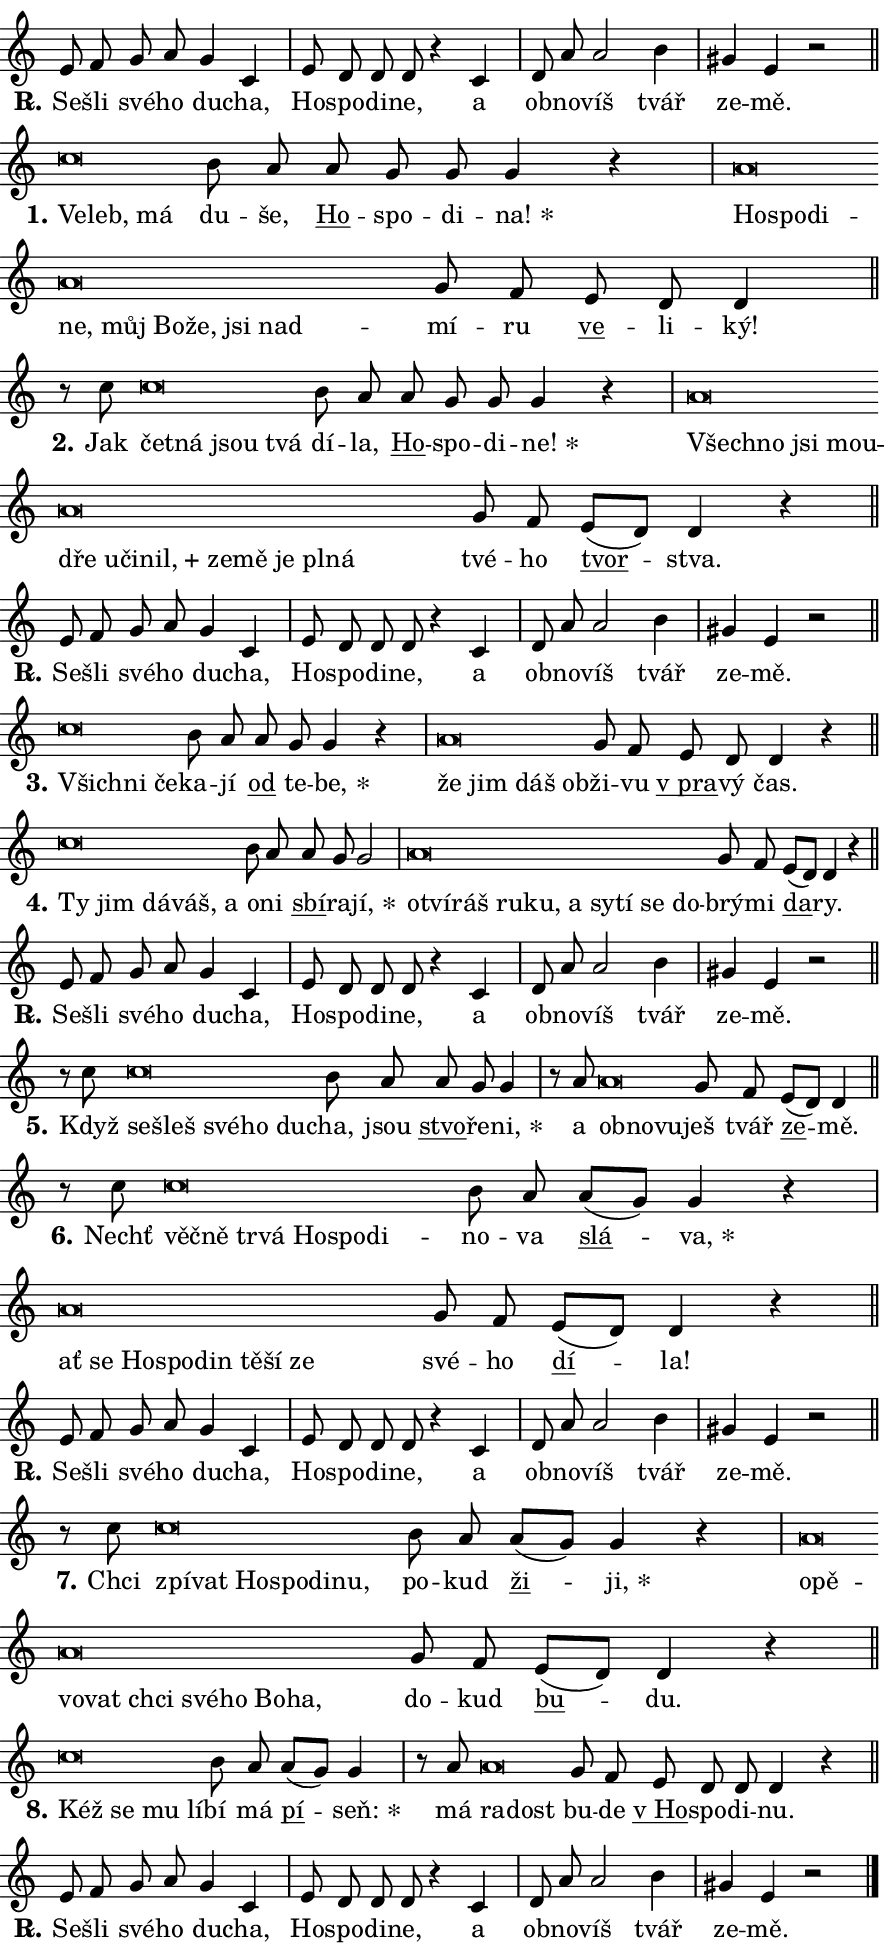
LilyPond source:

\version "2.24.0"
\header { tagline = "" }
\paper {
  indent = 0\cm
  top-margin = 0\cm
  right-margin = 0.13\cm % to fit lyric hyphens
  bottom-margin = 0\cm
  left-margin = 0\cm
  paper-width = 15\cm
  page-breaking = #ly:one-page-breaking
  system-system-spacing.basic-distance = #11
  score-system-spacing.basic-distance = #11
  ragged-last = ##f
}


%% Author: Thomas Morley
%% https://lists.gnu.org/archive/html/lilypond-user/2020-05/msg00002.html
#(define (line-position grob)
"Returns position of @var[grob} in current system:
   @code{'start}, if at first time-step
   @code{'end}, if at last time-step
   @code{'middle} otherwise
"
  (let* ((col (ly:item-get-column grob))
         (ln (ly:grob-object col 'left-neighbor))
         (rn (ly:grob-object col 'right-neighbor))
         (col-to-check-left (if (ly:grob? ln) ln col))
         (col-to-check-right (if (ly:grob? rn) rn col))
         (break-dir-left
           (and
             (ly:grob-property col-to-check-left 'non-musical #f)
             (ly:item-break-dir col-to-check-left)))
         (break-dir-right
           (and
             (ly:grob-property col-to-check-right 'non-musical #f)
             (ly:item-break-dir col-to-check-right))))
        (cond ((eqv? 1 break-dir-left) 'start)
              ((eqv? -1 break-dir-right) 'end)
              (else 'middle))))

#(define (tranparent-at-line-position vctor)
  (lambda (grob)
  "Relying on @code{line-position} select the relevant enry from @var{vctor}.
Used to determine transparency,"
    (case (line-position grob)
      ((end) (not (vector-ref vctor 0)))
      ((middle) (not (vector-ref vctor 1)))
      ((start) (not (vector-ref vctor 2))))))

noteHeadBreakVisibility =
#(define-music-function (break-visibility)(vector?)
"Makes @code{NoteHead}s transparent relying on @var{break-visibility}"
#{
  \override NoteHead.transparent =
    #(tranparent-at-line-position break-visibility)
#})

#(define delete-ledgers-for-transparent-note-heads
  (lambda (grob)
    "Reads whether a @code{NoteHead} is transparent.
If so this @code{NoteHead} is removed from @code{'note-heads} from
@var{grob}, which is supposed to be @code{LedgerLineSpanner}.
As a result ledgers are not printed for this @code{NoteHead}"
    (let* ((nhds-array (ly:grob-object grob 'note-heads))
           (nhds-list
             (if (ly:grob-array? nhds-array)
                 (ly:grob-array->list nhds-array)
                 '()))
           ;; Relies on the transparent-property being done before
           ;; Staff.LedgerLineSpanner.after-line-breaking is executed.
           ;; This is fragile ...
           (to-keep
             (remove
               (lambda (nhd)
                 (ly:grob-property nhd 'transparent #f))
               nhds-list)))
      ;; TODO find a better method to iterate over grob-arrays, similiar
      ;; to filter/remove etc for lists
      ;; For now rebuilt from scratch
      (set! (ly:grob-object grob 'note-heads)  '())
      (for-each
        (lambda (nhd)
          (ly:pointer-group-interface::add-grob grob 'note-heads nhd))
        to-keep))))

squashNotes = {
  \override NoteHead.X-extent = #'(-0.2 . 0.2)
  \override NoteHead.Y-extent = #'(-0.75 . 0)
  \override NoteHead.stencil =
    #(lambda (grob)
       (let ((pos (ly:grob-property grob 'staff-position)))
         (begin
           (if (< pos -7) (display "ERROR: Lower brevis then expected\n") (display ""))
           (if (<= pos -6) ly:text-interface::print ly:note-head::print))))
}
unSquashNotes = {
  \revert NoteHead.X-extent
  \revert NoteHead.Y-extent
  \revert NoteHead.stencil
}

hideNotes = \noteHeadBreakVisibility #begin-of-line-visible
unHideNotes = \noteHeadBreakVisibility #all-visible

% work-around for resetting accidentals
% https://lilypond.org/doc/v2.23/Documentation/notation/displaying-rhythms#unmetered-music
cadenzaMeasure = {
  \cadenzaOff
  \partial 1024 s1024
  \cadenzaOn
}

#(define-markup-command (accent layout props text) (markup?)
  "Underline accented syllable"
  (interpret-markup layout props
    #{\markup \override #'(offset . 4.3) \underline { #text }#}))

responsum = \markup \concat {
  "R" \hspace #-1.05 \path #0.1 #'((moveto 0 0.07) (lineto 0.9 0.8)) \hspace #0.05 "."
}

spaceSize = #0.6828661417322834 % exact space size for TeX Gyre Schola

\layout {
  \context {
    \Staff
    \remove "Time_signature_engraver"
    \override LedgerLineSpanner.after-line-breaking = #delete-ledgers-for-transparent-note-heads
  }
  \context {
    \Lyrics {
      \override LyricSpace.minimum-distance = \spaceSize
      \override LyricText.font-name = #"TeX Gyre Schola"
      \override LyricText.font-size = 1
      \override StanzaNumber.font-name = #"TeX Gyre Schola Bold"
      \override StanzaNumber.font-size = 1
    }
  }
  \context {
    \Score 
    \override NoteHead.text =
      #(lambda (grob) 
        (let ((pos (ly:grob-property grob 'staff-position)))
          #{\markup {
            \combine
              \halign #-0.55 \raise #(if (= pos -6) 0 0.5) \override #'(thickness . 2) \draw-line #'(3.2 . 0)
              \musicglyph "noteheads.sM1"
          }#}))
  }
}

% magnetic-lyrics.ily
%
%   written by
%     Jean Abou Samra <jean@abou-samra.fr>
%     Werner Lemberg <wl@gnu.org>
%
%   adapted by
%     Jiri Hon <jiri.hon@gmail.com>
%
% Version 2022-Apr-15

% https://www.mail-archive.com/lilypond-user@gnu.org/msg149350.html

#(define (Left_hyphen_pointer_engraver context)
   "Collect syllable-hyphen-syllable occurrences in lyrics and store
them in properties.  This engraver only looks to the left.  For
example, if the lyrics input is @code{foo -- bar}, it does the
following.

@itemize @bullet
@item
Set the @code{text} property of the @code{LyricHyphen} grob between
@q{foo} and @q{bar} to @code{foo}.

@item
Set the @code{left-hyphen} property of the @code{LyricText} grob with
text @q{foo} to the @code{LyricHyphen} grob between @q{foo} and
@q{bar}.
@end itemize

Use this auxiliary engraver in combination with the
@code{lyric-@/text::@/apply-@/magnetic-@/offset!} hook."
   (let ((hyphen #f)
         (text #f))
     (make-engraver
      (acknowledgers
       ((lyric-syllable-interface engraver grob source-engraver)
        (set! text grob)))
      (end-acknowledgers
       ((lyric-hyphen-interface engraver grob source-engraver)
        ;(when (not (grob::has-interface grob 'lyric-space-interface))
          (set! hyphen grob)));)
      ((stop-translation-timestep engraver)
       (when (and text hyphen)
         (ly:grob-set-object! text 'left-hyphen hyphen))
       (set! text #f)
       (set! hyphen #f)))))

#(define (lyric-text::apply-magnetic-offset! grob)
   "If the space between two syllables is less than the value in
property @code{LyricText@/.details@/.squash-threshold}, move the right
syllable to the left so that it gets concatenated with the left
syllable.

Use this function as a hook for
@code{LyricText@/.after-@/line-@/breaking} if the
@code{Left_@/hyphen_@/pointer_@/engraver} is active."
   (let ((hyphen (ly:grob-object grob 'left-hyphen #f)))
     (when hyphen
       (let ((left-text (ly:spanner-bound hyphen LEFT)))
         (when (grob::has-interface left-text 'lyric-syllable-interface)
           (let* ((common (ly:grob-common-refpoint grob left-text X))
                  (this-x-ext (ly:grob-extent grob common X))
                  (left-x-ext
                   (begin
                     ;; Trigger magnetism for left-text.
                     (ly:grob-property left-text 'after-line-breaking)
                     (ly:grob-extent left-text common X)))
                  ;; `delta` is the gap width between two syllables.
                  (delta (- (interval-start this-x-ext)
                            (interval-end left-x-ext)))
                  (details (ly:grob-property grob 'details))
                  (threshold (assoc-get 'squash-threshold details 0.2)))
             (when (< delta threshold)
               (let* (;; We have to manipulate the input text so that
                      ;; ligatures crossing syllable boundaries are not
                      ;; disabled.  For languages based on the Latin
                      ;; script this is essentially a beautification.
                      ;; However, for non-Western scripts it can be a
                      ;; necessity.
                      (lt (ly:grob-property left-text 'text))
                      (rt (ly:grob-property grob 'text))
                      (is-space (grob::has-interface hyphen 'lyric-space-interface))
                      (space (if is-space " " ""))
                      (extra-delta (if is-space spaceSize 0))
                      ;; Append new syllable.
                      (ltrt-space (if (and (string? lt) (string? rt))
                                (string-append lt space rt)
                                (make-concat-markup (list lt space rt))))
                      ;; Right-align `ltrt` to the right side.
                      (ltrt-space-markup (grob-interpret-markup
                               grob
                               (make-translate-markup
                                (cons (interval-length this-x-ext) 0)
                                (make-right-align-markup ltrt-space)))))
                 (begin
                   ;; Don't print `left-text`.
                   (ly:grob-set-property! left-text 'stencil #f)
                   ;; Set text and stencil (which holds all collected
                   ;; syllables so far) and shift it to the left.
                   (ly:grob-set-property! grob 'text ltrt-space)
                   (ly:grob-set-property! grob 'stencil ltrt-space-markup)
                   (ly:grob-translate-axis! grob (- (- delta extra-delta)) X))))))))))


#(define (lyric-hyphen::displace-bounds-first grob)
   ;; Make very sure this callback isn't triggered too early.
   (let ((left (ly:spanner-bound grob LEFT))
         (right (ly:spanner-bound grob RIGHT)))
     (ly:grob-property left 'after-line-breaking)
     (ly:grob-property right 'after-line-breaking)
     (ly:lyric-hyphen::print grob)))

squashThreshold = #0.4

\layout {
  \context {
    \Lyrics
    \consists #Left_hyphen_pointer_engraver
    \override LyricText.after-line-breaking =
      #lyric-text::apply-magnetic-offset!
    \override LyricHyphen.stencil = #lyric-hyphen::displace-bounds-first
    \override LyricText.details.squash-threshold = \squashThreshold
    \override LyricHyphen.minimum-distance = 0
    \override LyricHyphen.minimum-length = \squashThreshold
  }
}

squashText = \override LyricText.details.squash-threshold = 9999
unSquashText = \override LyricText.details.squash-threshold = \squashThreshold

leftText = \override LyricText.self-alignment-X = #LEFT
unLeftText = \revert LyricText.self-alignment-X

starOffset = #(lambda (grob) 
                (let ((x_offset (ly:self-alignment-interface::aligned-on-x-parent grob)))
                  (if (= x_offset 0) 0 (+ x_offset 1.2))))

star = #(define-music-function (syllable)(string?)
"Append star separator at the end of a syllable"
#{
  \once \override LyricText.X-offset = #starOffset
  \lyricmode { \markup {
    #syllable
    \override #'((font-name . "TeX Gyre Schola Bold")) \hspace #0.2 \lower #0.65 \larger "*"
  } }
#})

starAccent = #(define-music-function (syllable)(string?)
"Append star separator at the end of a syllable and make accent"
#{
  \once \override LyricText.X-offset = #starOffset
  \lyricmode { \markup {
    \accent #syllable
    \override #'((font-name . "TeX Gyre Schola Bold")) \hspace #0.2 \lower #0.65 \larger "*"
  } }
#})

breath = #(define-music-function (syllable)(string?)
"Append breathing indicator at the end of a syllable"
#{
  \lyricmode { \markup { #syllable "+" } }
#})

optionalBreath = #(define-music-function (syllable)(string?)
"Append optional breathing indicator at the end of a syllable"
#{
  \lyricmode { \markup { #syllable "(+)" } }
#})


\score {
    <<
        \new Voice = "melody" { \cadenzaOn \key c \major \relative { e'8 f g a g4 c, \cadenzaMeasure \bar "|" e8 d d d r4 c \cadenzaMeasure \bar "|" d8 a' a2 b4 \cadenzaMeasure \bar "|" gis e r2 \cadenzaMeasure \bar "||" \break } }
        \new Lyrics \lyricsto "melody" { \lyricmode { \set stanza = \responsum
Se -- šli své -- ho du -- cha, Ho -- spo -- di -- ne, a ob -- no -- víš tvář ze -- mě. } }
    >>
    \layout {}
}

\score {
    <<
        \new Voice = "melody" { \cadenzaOn \key c \major \relative { \squashNotes c''\breve*1/16 \hideNotes \breve*1/16 \breve*1/16 \bar "" \unHideNotes \unSquashNotes b8 a \bar "" a g g g4 r \cadenzaMeasure \bar "|" \squashNotes a\breve*1/16 \hideNotes \breve*1/16 \bar "" \breve*1/16 \bar "" \breve*1/16 \bar "" \breve*1/16 \bar "" \breve*1/16 \bar "" \breve*1/16 \bar "" \breve*1/16 \breve*1/16 \bar "" \unHideNotes \unSquashNotes g8 f \bar "" e d d4 \cadenzaMeasure \bar "||" \break } }
        \new Lyrics \lyricsto "melody" { \lyricmode { \set stanza = "1."
\leftText Ve -- \squashText leb, má \unLeftText \unSquashText du -- še, \markup \accent Ho -- spo -- di -- \star na! \leftText Ho -- \squashText spo -- di -- ne, můj Bo -- že, jsi nad -- \unLeftText \unSquashText mí -- ru \markup \accent ve -- li -- ký! } }
    >>
    \layout {}
}

\score {
    <<
        \new Voice = "melody" { \cadenzaOn \key c \major \relative { r8 c''8 \squashNotes c\breve*1/16 \hideNotes \breve*1/16 \bar "" \breve*1/16 \breve*1/16 \bar "" \unHideNotes \unSquashNotes b8 a \bar "" a g g g4 r \cadenzaMeasure \bar "|" \squashNotes a\breve*1/16 \hideNotes \breve*1/16 \bar "" \breve*1/16 \bar "" \breve*1/16 \bar "" \breve*1/16 \bar "" \breve*1/16 \bar "" \breve*1/16 \bar "" \breve*1/16 \bar "" \breve*1/16 \bar "" \breve*1/16 \bar "" \breve*1/16 \bar "" \breve*1/16 \breve*1/16 \bar "" \unHideNotes \unSquashNotes g8 f \bar "" e[( d)] d4 r \cadenzaMeasure \bar "||" \break } }
        \new Lyrics \lyricsto "melody" { \lyricmode { \set stanza = "2."
Jak \leftText čet -- \squashText ná jsou tvá \unLeftText \unSquashText dí -- la, \markup \accent Ho -- spo -- di -- \star ne! \leftText Všech -- \squashText no jsi mou -- dře u -- či -- \breath "nil," ze -- mě je pl -- ná \unLeftText \unSquashText tvé -- ho \markup \accent tvor -- stva. } }
    >>
    \layout {}
}

\score {
    <<
        \new Voice = "melody" { \cadenzaOn \key c \major \relative { e'8 f g a g4 c, \cadenzaMeasure \bar "|" e8 d d d r4 c \cadenzaMeasure \bar "|" d8 a' a2 b4 \cadenzaMeasure \bar "|" gis e r2 \cadenzaMeasure \bar "||" \break } }
        \new Lyrics \lyricsto "melody" { \lyricmode { \set stanza = \responsum
Se -- šli své -- ho du -- cha, Ho -- spo -- di -- ne, a ob -- no -- víš tvář ze -- mě. } }
    >>
    \layout {}
}

\score {
    <<
        \new Voice = "melody" { \cadenzaOn \key c \major \relative { \squashNotes c''\breve*1/16 \hideNotes \breve*1/16 \breve*1/16 \bar "" \unHideNotes \unSquashNotes b8 a \bar "" a g g4 r \cadenzaMeasure \bar "|" \squashNotes a\breve*1/16 \hideNotes \breve*1/16 \bar "" \breve*1/16 \breve*1/16 \bar "" \unHideNotes \unSquashNotes g8 f \bar "" e d d4 r \cadenzaMeasure \bar "||" \break } }
        \new Lyrics \lyricsto "melody" { \lyricmode { \set stanza = "3."
\leftText Všich -- \squashText ni če -- \unLeftText \unSquashText ka -- jí \markup \accent od te -- \star be, \leftText že \squashText jim dáš ob -- \unLeftText \unSquashText ži -- vu \markup \accent "v pra" -- vý čas. } }
    >>
    \layout {}
}

\score {
    <<
        \new Voice = "melody" { \cadenzaOn \key c \major \relative { \squashNotes c''\breve*1/16 \hideNotes \breve*1/16 \bar "" \breve*1/16 \bar "" \breve*1/16 \breve*1/16 \bar "" \unHideNotes \unSquashNotes b8 a \bar "" a g g2 \cadenzaMeasure \bar "|" \squashNotes a\breve*1/16 \hideNotes \breve*1/16 \bar "" \breve*1/16 \bar "" \breve*1/16 \bar "" \breve*1/16 \bar "" \breve*1/16 \bar "" \breve*1/16 \bar "" \breve*1/16 \bar "" \breve*1/16 \breve*1/16 \bar "" \unHideNotes \unSquashNotes g8 f \bar "" e[( d)] d4 r \cadenzaMeasure \bar "||" \break } }
        \new Lyrics \lyricsto "melody" { \lyricmode { \set stanza = "4."
\leftText Ty \squashText jim dá -- váš, a \unLeftText \unSquashText o -- ni \markup \accent sbí -- ra -- \star jí, \leftText o -- \squashText tví -- ráš ru -- ku, a sy -- tí se do -- \unLeftText \unSquashText brý -- mi \markup \accent da -- ry. } }
    >>
    \layout {}
}

\score {
    <<
        \new Voice = "melody" { \cadenzaOn \key c \major \relative { e'8 f g a g4 c, \cadenzaMeasure \bar "|" e8 d d d r4 c \cadenzaMeasure \bar "|" d8 a' a2 b4 \cadenzaMeasure \bar "|" gis e r2 \cadenzaMeasure \bar "||" \break } }
        \new Lyrics \lyricsto "melody" { \lyricmode { \set stanza = \responsum
Se -- šli své -- ho du -- cha, Ho -- spo -- di -- ne, a ob -- no -- víš tvář ze -- mě. } }
    >>
    \layout {}
}

\score {
    <<
        \new Voice = "melody" { \cadenzaOn \key c \major \relative { r8 c''8 \squashNotes c\breve*1/16 \hideNotes \breve*1/16 \bar "" \breve*1/16 \bar "" \breve*1/16 \breve*1/16 \bar "" \unHideNotes \unSquashNotes b8 a \bar "" a g g4 \cadenzaMeasure \bar "|" r8 a8 \squashNotes a\breve*1/16 \hideNotes \breve*1/16 \breve*1/16 \bar "" \unHideNotes \unSquashNotes g8 f \bar "" e[( d)] d4 \cadenzaMeasure \bar "||" \break } }
        \new Lyrics \lyricsto "melody" { \lyricmode { \set stanza = "5."
Když \leftText se -- \squashText šleš své -- ho du -- \unLeftText \unSquashText cha, jsou \markup \accent stvo -- ře -- \star ni, a \leftText ob -- \squashText no -- vu -- \unLeftText \unSquashText ješ tvář \markup \accent ze -- mě. } }
    >>
    \layout {}
}

\score {
    <<
        \new Voice = "melody" { \cadenzaOn \key c \major \relative { r8 c''8 \squashNotes c\breve*1/16 \hideNotes \breve*1/16 \bar "" \breve*1/16 \bar "" \breve*1/16 \bar "" \breve*1/16 \bar "" \breve*1/16 \breve*1/16 \bar "" \unHideNotes \unSquashNotes b8 a \bar "" a[( g)] g4 r \cadenzaMeasure \bar "|" \squashNotes a\breve*1/16 \hideNotes \breve*1/16 \bar "" \breve*1/16 \bar "" \breve*1/16 \bar "" \breve*1/16 \bar "" \breve*1/16 \bar "" \breve*1/16 \breve*1/16 \bar "" \unHideNotes \unSquashNotes g8 f \bar "" e[( d)] d4 r \cadenzaMeasure \bar "||" \break } }
        \new Lyrics \lyricsto "melody" { \lyricmode { \set stanza = "6."
Nechť \leftText věč -- \squashText ně tr -- vá Ho -- spo -- di -- \unLeftText \unSquashText no -- va \markup \accent slá -- \star va, \leftText ať \squashText se Ho -- spo -- din tě -- ší ze \unLeftText \unSquashText své -- ho \markup \accent dí -- la! } }
    >>
    \layout {}
}

\score {
    <<
        \new Voice = "melody" { \cadenzaOn \key c \major \relative { e'8 f g a g4 c, \cadenzaMeasure \bar "|" e8 d d d r4 c \cadenzaMeasure \bar "|" d8 a' a2 b4 \cadenzaMeasure \bar "|" gis e r2 \cadenzaMeasure \bar "||" \break } }
        \new Lyrics \lyricsto "melody" { \lyricmode { \set stanza = \responsum
Se -- šli své -- ho du -- cha, Ho -- spo -- di -- ne, a ob -- no -- víš tvář ze -- mě. } }
    >>
    \layout {}
}

\score {
    <<
        \new Voice = "melody" { \cadenzaOn \key c \major \relative { r8 c''8 \squashNotes c\breve*1/16 \hideNotes \breve*1/16 \bar "" \breve*1/16 \bar "" \breve*1/16 \bar "" \breve*1/16 \breve*1/16 \bar "" \unHideNotes \unSquashNotes b8 a \bar "" a[( g)] g4 r \cadenzaMeasure \bar "|" \squashNotes a\breve*1/16 \hideNotes \breve*1/16 \bar "" \breve*1/16 \bar "" \breve*1/16 \bar "" \breve*1/16 \bar "" \breve*1/16 \bar "" \breve*1/16 \bar "" \breve*1/16 \breve*1/16 \bar "" \unHideNotes \unSquashNotes g8 f \bar "" e[( d)] d4 r \cadenzaMeasure \bar "||" \break } }
        \new Lyrics \lyricsto "melody" { \lyricmode { \set stanza = "7."
Chci \leftText zpí -- \squashText vat Ho -- spo -- di -- nu, \unLeftText \unSquashText po -- kud \markup \accent ži -- \star ji, \leftText o -- \squashText pě -- vo -- vat chci své -- ho Bo -- ha, \unLeftText \unSquashText do -- kud \markup \accent bu -- du. } }
    >>
    \layout {}
}

\score {
    <<
        \new Voice = "melody" { \cadenzaOn \key c \major \relative { \squashNotes c''\breve*1/16 \hideNotes \breve*1/16 \bar "" \breve*1/16 \breve*1/16 \bar "" \unHideNotes \unSquashNotes b8 a \bar "" a[( g)] g4 \cadenzaMeasure \bar "|" r8 a8 \squashNotes a\breve*1/16 \hideNotes \breve*1/16 \bar "" \unHideNotes \unSquashNotes g8 f \bar "" e d d d4 r \cadenzaMeasure \bar "||" \break } }
        \new Lyrics \lyricsto "melody" { \lyricmode { \set stanza = "8."
\leftText Kéž \squashText se mu lí -- \unLeftText \unSquashText bí má \markup \accent pí -- \star seň: má \leftText ra -- \squashText dost \unLeftText \unSquashText bu -- de \markup \accent "v Ho" -- spo -- di -- nu. } }
    >>
    \layout {}
}

\score {
    <<
        \new Voice = "melody" { \cadenzaOn \key c \major \relative { e'8 f g a g4 c, \cadenzaMeasure \bar "|" e8 d d d r4 c \cadenzaMeasure \bar "|" d8 a' a2 b4 \cadenzaMeasure \bar "|" gis e r2 \cadenzaMeasure \bar "||" \break } \bar "|." }
        \new Lyrics \lyricsto "melody" { \lyricmode { \set stanza = \responsum
Se -- šli své -- ho du -- cha, Ho -- spo -- di -- ne, a ob -- no -- víš tvář ze -- mě. } }
    >>
    \layout {}
}
